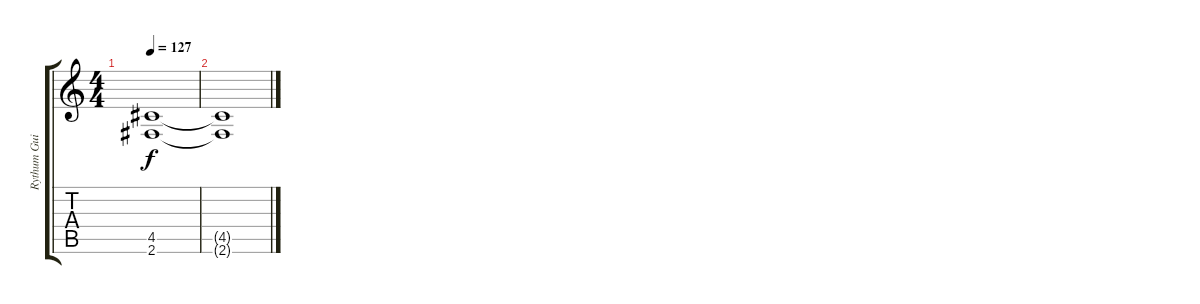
\track ("Rythum Guitar" "Rythum Gui") {instrument distortionguitar}
\staff {score tabs}
\tuning (E4 B3 G3 D3 A2 E2) {hide}
\ts (4 4)
\tempo 127
\clef g2
\ks c
(4.5{t} 2.6{t}).1{dy f} |
(4.5{t} 2.6{t}).1
